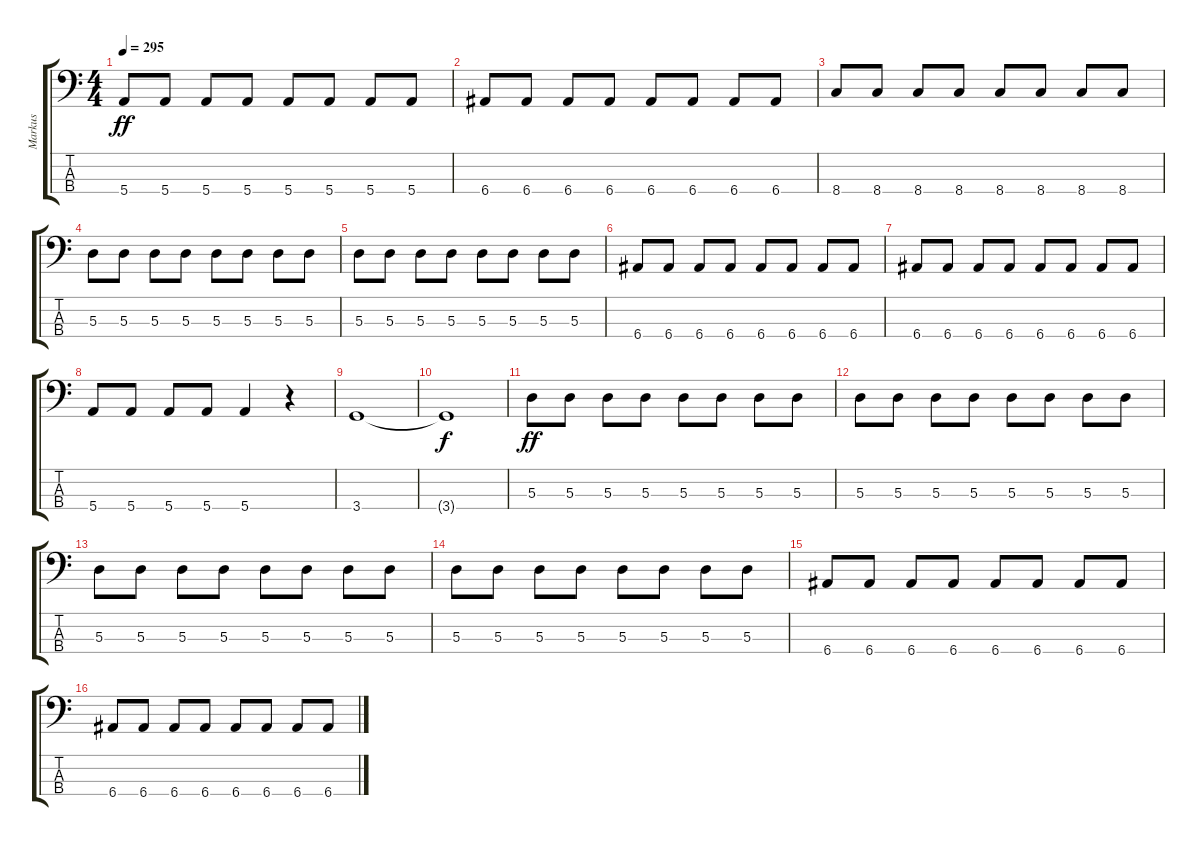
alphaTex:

\track ("Markus" "Markus") {instrument electricbassfinger}
\staff {score tabs}
\tuning (G2 D2 A1 E1) {hide}
\ts (4 4)
\tempo 295
\clef f4
\ks c
5.4.8{dy ff} 5.4.8 5.4.8 5.4.8 5.4.8 5.4.8 5.4.8 5.4.8 |
6.4.8 6.4.8 6.4.8 6.4.8 6.4.8 6.4.8 6.4.8 6.4.8 |
8.4.8 8.4.8 8.4.8 8.4.8 8.4.8 8.4.8 8.4.8 8.4.8 |
5.3.8 5.3.8 5.3.8 5.3.8 5.3.8 5.3.8 5.3.8 5.3.8 |
5.3.8 5.3.8 5.3.8 5.3.8 5.3.8 5.3.8 5.3.8 5.3.8 |
6.4.8 6.4.8 6.4.8 6.4.8 6.4.8 6.4.8 6.4.8 6.4.8 |
6.4.8 6.4.8 6.4.8 6.4.8 6.4.8 6.4.8 6.4.8 6.4.8 |
5.4.8 5.4.8 5.4.8 5.4.8 5.4.4 r.4 |
3.4.1 |
3.4{t}.1{dy f} |
5.3.8{dy ff} 5.3.8 5.3.8 5.3.8 5.3.8 5.3.8 5.3.8 5.3.8 |
5.3.8 5.3.8 5.3.8 5.3.8 5.3.8 5.3.8 5.3.8 5.3.8 |
5.3.8 5.3.8 5.3.8 5.3.8 5.3.8 5.3.8 5.3.8 5.3.8 |
5.3.8 5.3.8 5.3.8 5.3.8 5.3.8 5.3.8 5.3.8 5.3.8 |
6.4.8 6.4.8 6.4.8 6.4.8 6.4.8 6.4.8 6.4.8 6.4.8 |
6.4.8 6.4.8 6.4.8 6.4.8 6.4.8 6.4.8 6.4.8 6.4.8
